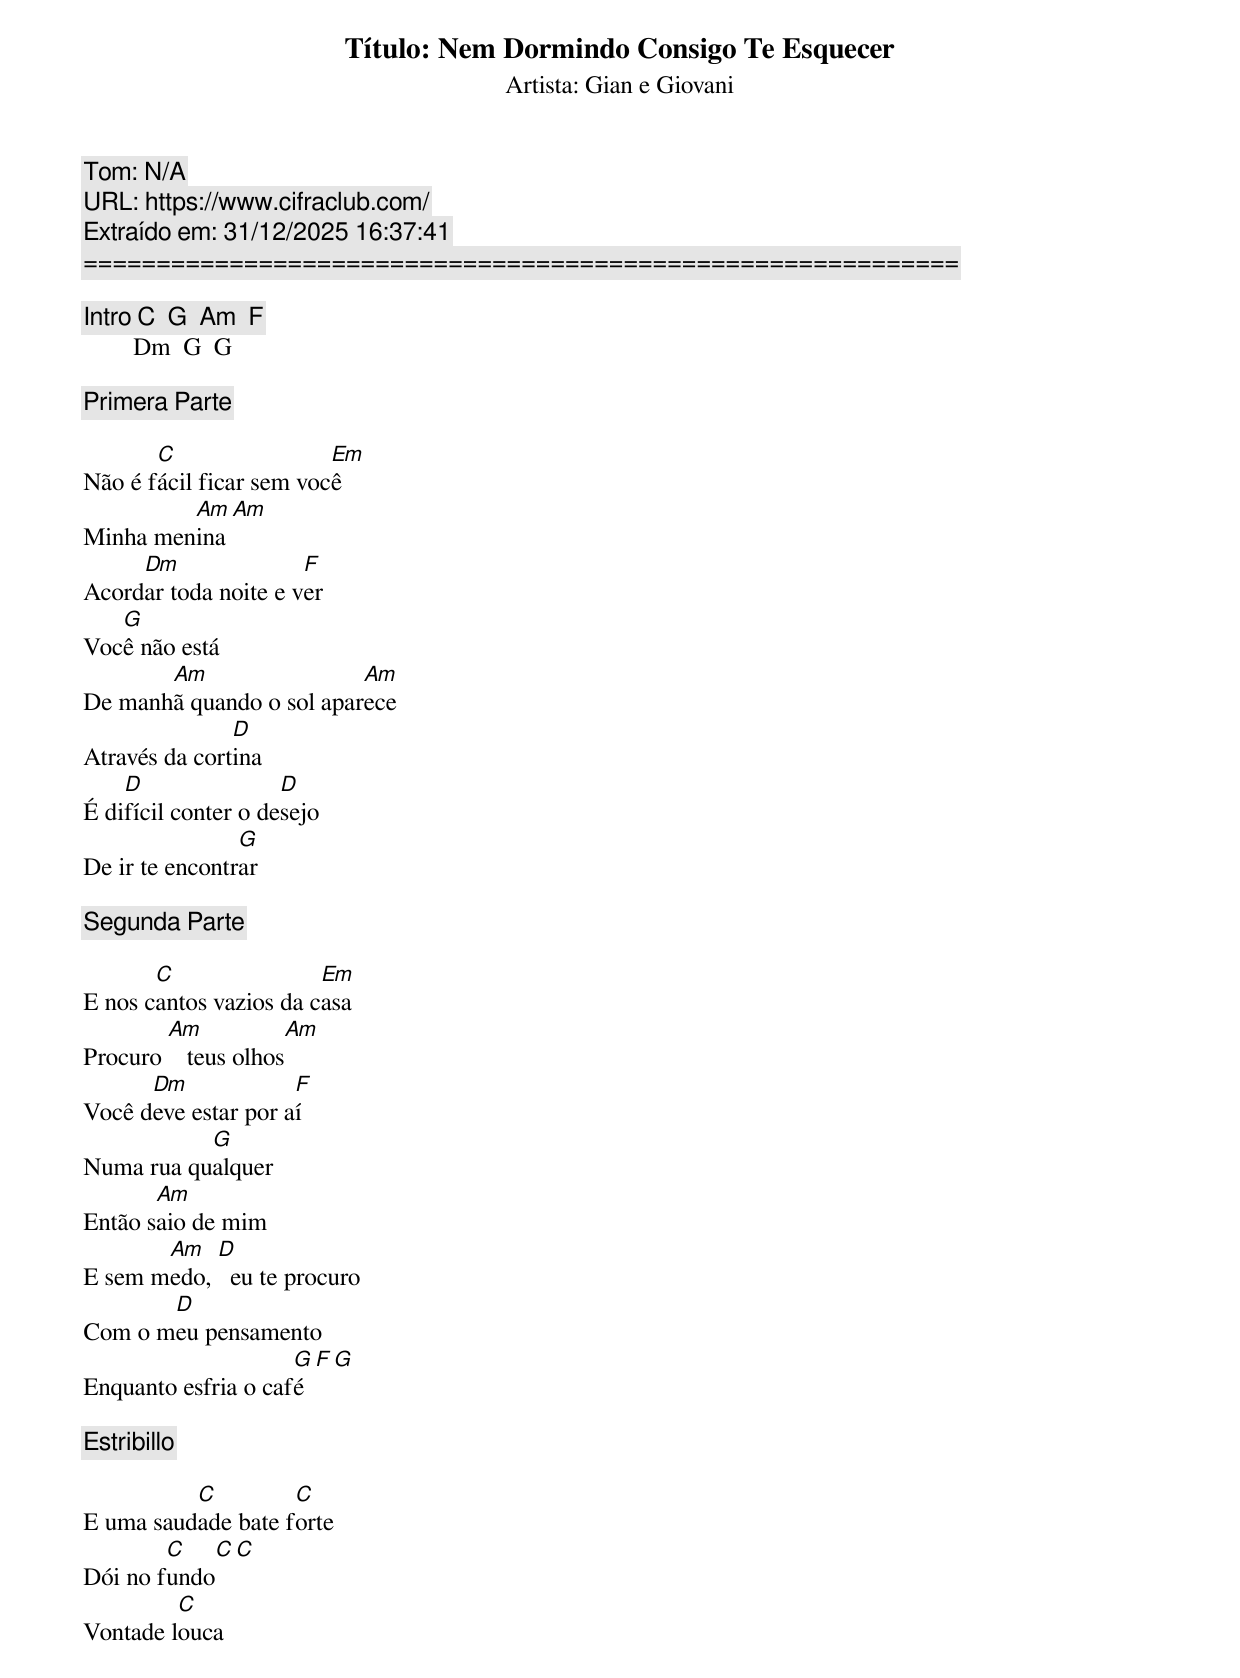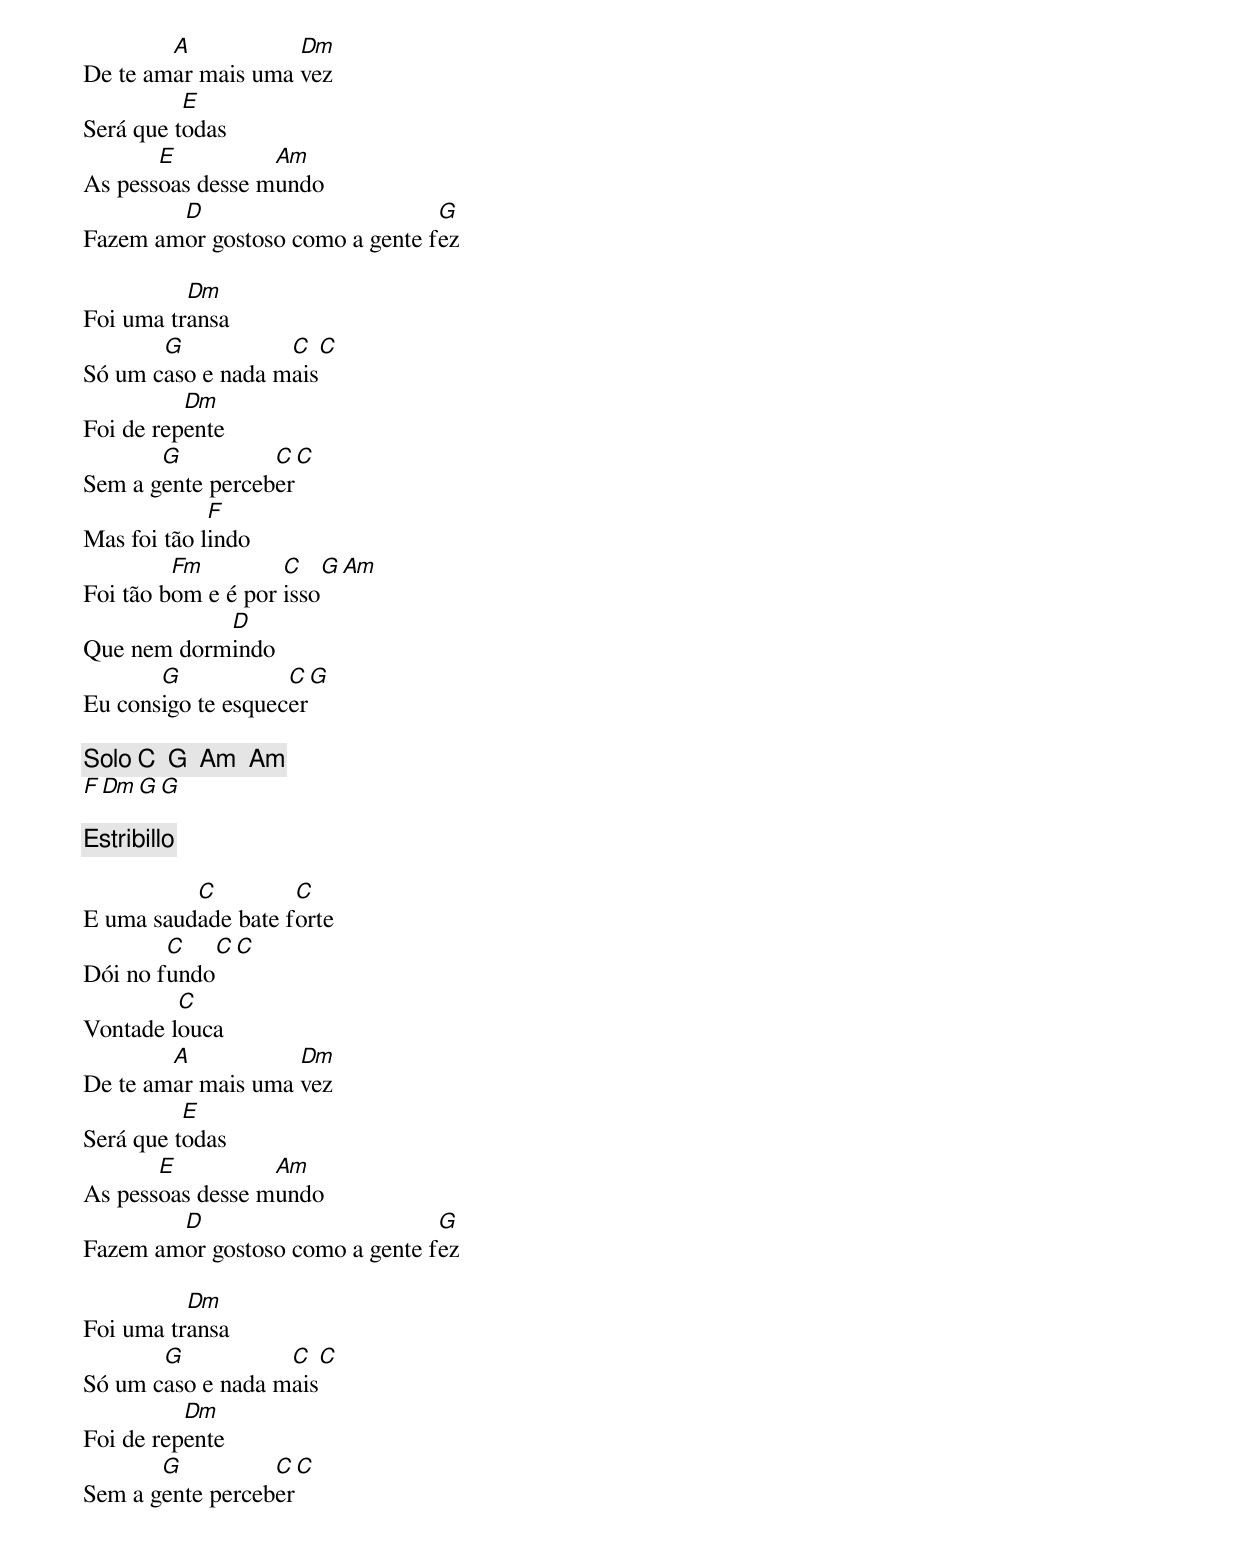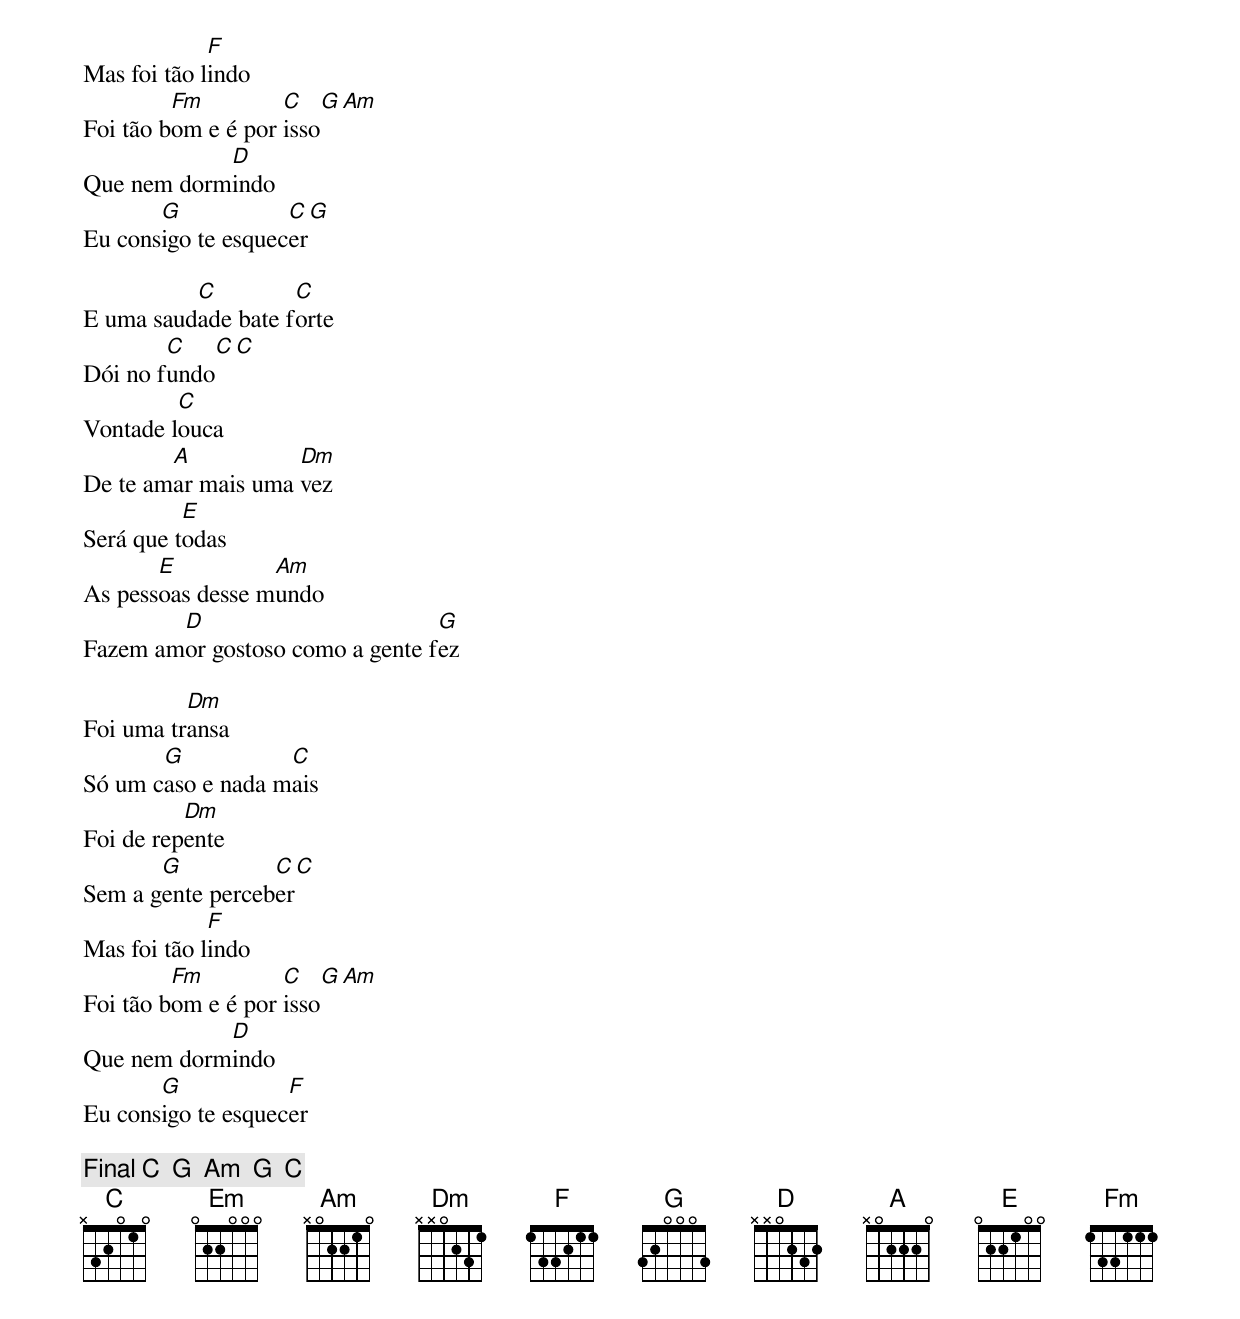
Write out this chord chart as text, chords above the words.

Título: Nem Dormindo Consigo Te Esquecer
Artista: Gian e Giovani
Tom: N/A
URL: https://www.cifraclub.com/
Extraído em: 31/12/2025 16:37:41
============================================================

[Intro] C  G  Am  F
        Dm  G  G

[Primera Parte]

       C                 Em
Não é fácil ficar sem você
         Am   Am
Minha menina
     Dm               F
Acordar toda noite e ver
   G
Você não está
       Am                 Am
De manhã quando o sol aparece
               D
Através da cortina
    D                D
É difícil conter o desejo
                G
De ir te encontrar

[Segunda Parte]

       C                Em
E nos cantos vazios da casa
        Am            Am
Procuro    teus olhos
      Dm             F
Você deve estar por aí
           G
Numa rua qualquer
       Am
Então saio de mim
       Am   D
E sem medo,   eu te procuro
       D
Com o meu pensamento
                     G  F  G
Enquanto esfria o café

[Estribillo]

          C         C
E uma saudade bate forte
        C   C  C
Dói no fundo
         C
Vontade louca
        A           Dm
De te amar mais uma vez
          E
Será que todas
       E          Am
As pessoas desse mundo
        D                        G
Fazem amor gostoso como a gente fez

          Dm
Foi uma transa
       G           C   C
Só um caso e nada mais
          Dm
Foi de repente
       G          C  C
Sem a gente perceber
             F
Mas foi tão lindo
         Fm         C    G  Am
Foi tão bom e é por isso
            D
Que nem dormindo
       G            C   G
Eu consigo te esquecer

[Solo] C  G  Am  Am
       F  Dm  G  G

[Estribillo]

          C         C
E uma saudade bate forte
        C   C  C
Dói no fundo
         C
Vontade louca
        A           Dm
De te amar mais uma vez
          E
Será que todas
       E          Am
As pessoas desse mundo
        D                        G
Fazem amor gostoso como a gente fez

          Dm
Foi uma transa
       G           C   C
Só um caso e nada mais
          Dm
Foi de repente
       G          C  C
Sem a gente perceber
             F
Mas foi tão lindo
         Fm         C    G  Am
Foi tão bom e é por isso
            D
Que nem dormindo
       G            C   G
Eu consigo te esquecer

          C         C
E uma saudade bate forte
        C   C  C
Dói no fundo
         C
Vontade louca
        A           Dm
De te amar mais uma vez
          E
Será que todas
       E          Am
As pessoas desse mundo
        D                        G
Fazem amor gostoso como a gente fez

          Dm
Foi uma transa
       G           C
Só um caso e nada mais
          Dm
Foi de repente
       G          C  C
Sem a gente perceber
             F
Mas foi tão lindo
         Fm         C    G  Am
Foi tão bom e é por isso
            D
Que nem dormindo
       G            F
Eu consigo te esquecer

[Final] C  G  Am  G  C
